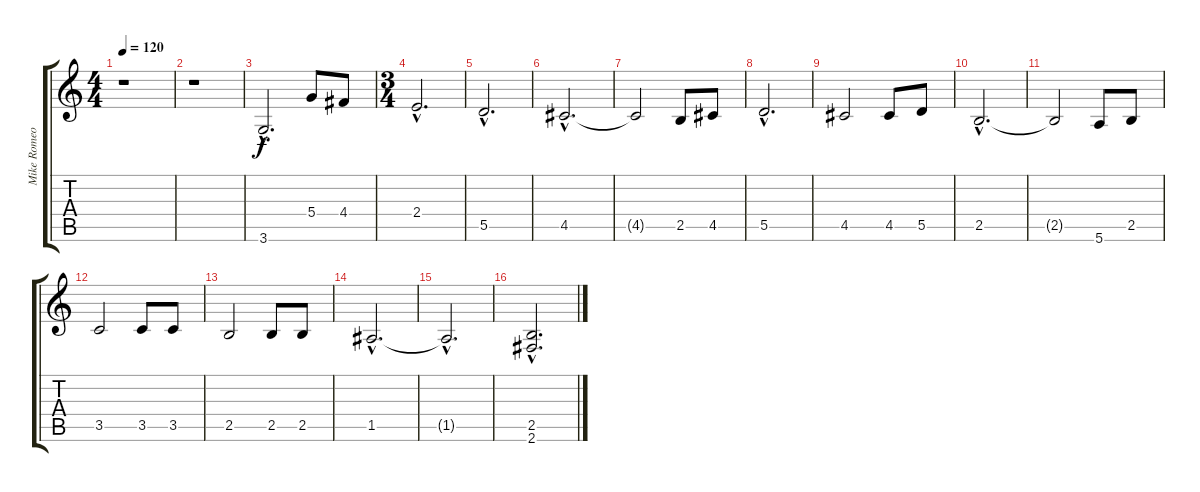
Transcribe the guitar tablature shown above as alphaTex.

\track ("Mike Romeo (E-Guitar)" "Mike Romeo") {instrument distortionguitar}
\staff {score tabs}
\tuning (E4 B3 G3 D3 A2 E2) {hide}
\ts (4 4)
\tempo 120
\clef g2
\ks c
r.1{dy f} |
r.1 |
3.6{hac}.2{d} 5.4.8 4.4.8 |
\ts (3 4)
2.4{hac}.2{d} |
5.5{hac}.2{d} |
4.5{hac}.2{d} |
4.5{t}.2 2.5.8 4.5.8 |
5.5{hac}.2{d} |
4.5.2 4.5.8 5.5.8 |
2.5{hac}.2{d} |
2.5{t}.2 5.6.8 2.5.8 |
3.5.2 3.5.8 3.5.8 |
2.5.2 2.5.8 2.5.8 |
1.5{hac}.2{d} |
1.5{hac t}.2{d} |
(2.5{hac} 2.6{hac}).2{d}
